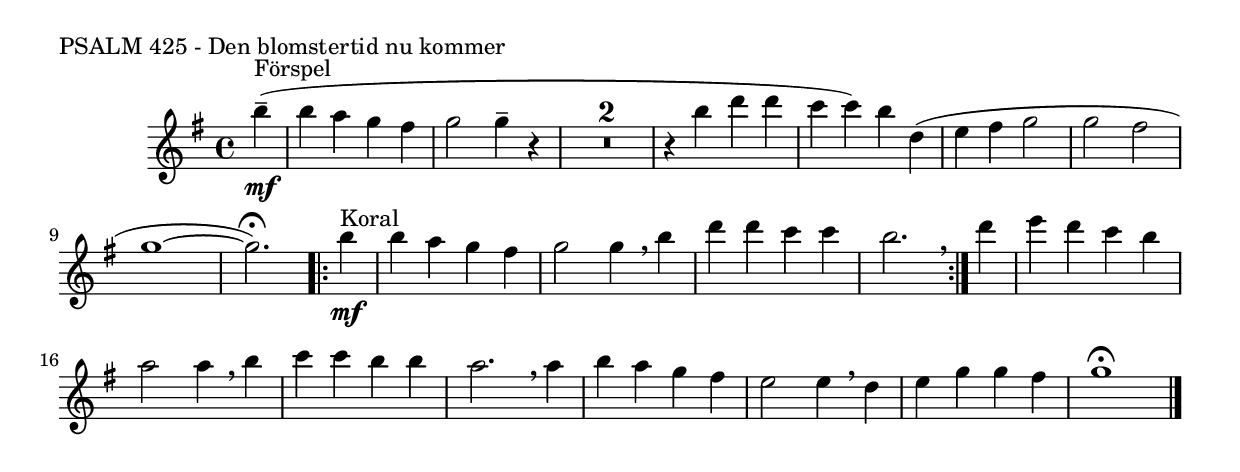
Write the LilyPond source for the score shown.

\version "2.22.1.0"
% When ready to include in collection: 1. Comment out paper, score.
% 				       2. Create include file of relative and
%					  header.
%Comment out from here
%{
#(ly:set-option 'relative-includes #t) 
#(set-default-paper-size "a5" 'landscape)

\include "../../../Includes/Polis_format.ily"

%...to here
%}
  \score {

    % Svenska Polisens Marscher: 1. Psalm 425 - Den blomstertid nu kommer    
    \relative c''' { 
    	    \key g \major \time 4/4 
    	    \compressEmptyMeasures
    	    \set Score.markFormatter = #format-mark-box-letters
    	    \partial 4*1
    	    b4--( ^\markup {\upright\concat {  "F" \char#246 "rspel"}} \mf     b a g fis      | % 1
    	    g2 g4-- r | % 2
    	    R1*2 |
  	    r4 b d d | % 5
    	    c c) b d, ( | % 6
    	    e fis g2 | % 7
    	    g fis | % 8
     	    g1~ | % 9
   	    g2.\fermata)
   	    
    	    \repeat volta 2 {
    	    	    b4 ^\markup {\upright  "Koral"} \mf      | % 11
    	    	    b a g fis   | % 12
    	    	    g2 g4 \breathe b      | % 13
    	    	    d d c c     | % 14
    	    	    b2. \breathe }
      
    	    d4       | % 16
    	    e d c b  | % 17
    	    a2 a4 \breathe b     | % 18
    	    c c b b  | % 19
    	    a2. \breathe a4     | % 20
    	    b a g fis| % 21
    	    e2 e4 \breathe d    | % 22
    	    e g g fis| % 23
    	    g1\fermata         | % 24
    	    \bar "|."| % 26
    }%end relative
    
    \header {
    	    piece = "PSALM 425 - Den blomstertid nu kommer"
    	    composer = "Trad."
    	}
  }%end score

